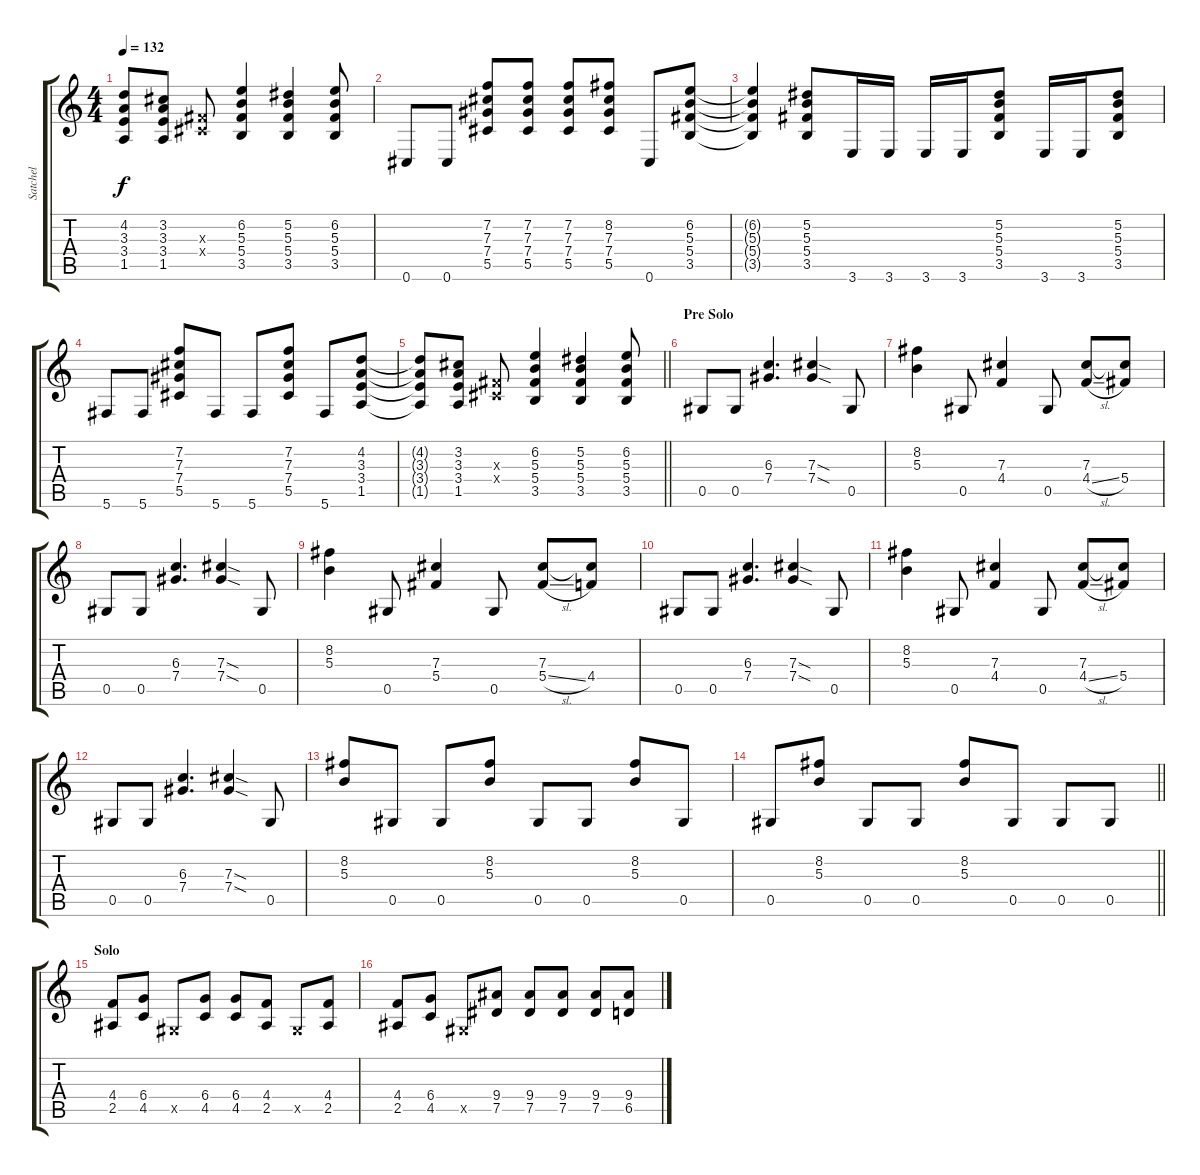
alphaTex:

\track ("Satchel" "Satchel") {instrument distortionguitar}
\staff {score tabs}
\tuning (Eb4 Bb3 Gb3 Db3 Ab2 Db2) {hide}
\ts (4 4)
\tempo 132
\clef g2
\ks c
(4.2{t} 3.3{t} 3.4{t} 1.5{t}).8{dy f} (3.2 3.3 3.4 1.5).8 (0.3{x} 0.4{x}).8 (6.2 5.3 5.4 3.5).4 (5.2 5.3 5.4 3.5).4 (6.2 5.3 5.4 3.5).8 |
0.6.8 0.6.8 (7.2 7.3 7.4 5.5).8 (7.2 7.3 7.4 5.5).8 (7.2 7.3 7.4 5.5).8 (8.2 7.3 7.4 5.5).8 0.6.8 (6.2 5.3 5.4 3.5).8 |
(6.2{t} 5.3{t} 5.4{t} 3.5{t}).4 (5.2 5.3 5.4 3.5).8 3.6.16 3.6.16 3.6.16 3.6.16 (5.2 5.3 5.4 3.5).8 3.6.16 3.6.16 (5.2 5.3 5.4 3.5).8 |
5.6.8 5.6.8 (7.2 7.3 7.4 5.5).8 5.6.8 5.6.8 (7.2 7.3 7.4 5.5).8 5.6.8 (4.2 3.3 3.4 1.5).8 |
\barLineRight lightlight
(4.2{t} 3.3{t} 3.4{t} 1.5{t}).8 (3.2 3.3 3.4 1.5).8 (0.3{x} 0.4{x}).8 (6.2 5.3 5.4 3.5).4 (5.2 5.3 5.4 3.5).4 (6.2 5.3 5.4 3.5).8 |
\section ("" "Pre Solo")
0.5.8 0.5.8 (6.3 7.4).4{d} (7.3{sod} 7.4{sod}).4 0.5.8 |
(8.2 5.3).4 0.5.8 (7.3 4.4).4 0.5.8 (7.3 4.4{sl}).8 (7.3{t} 5.4).8 |
0.5.8 0.5.8 (6.3 7.4).4{d} (7.3{sod} 7.4{sod}).4 0.5.8 |
(8.2 5.3).4 0.5.8 (7.3 5.4).4 0.5.8 (7.3 5.4{sl}).8 (7.3{t} 4.4).8 |
0.5.8 0.5.8 (6.3 7.4).4{d} (7.3{sod} 7.4{sod}).4 0.5.8 |
(8.2 5.3).4 0.5.8 (7.3 4.4).4 0.5.8 (7.3 4.4{sl}).8 (7.3{t} 5.4).8 |
0.5.8 0.5.8 (6.3 7.4).4{d} (7.3{sod} 7.4{sod}).4 0.5.8 |
(8.2 5.3).8 0.5.8 0.5.8 (8.2 5.3).8 0.5.8 0.5.8 (8.2 5.3).8 0.5.8 |
\barLineRight lightlight
0.5.8 (8.2 5.3).8 0.5.8 0.5.8 (8.2 5.3).8 0.5.8 0.5.8 0.5.8 |
\section ("" "Solo")
(4.4 2.5).8 (6.4 4.5).8 0.5{x}.8 (6.4 4.5).8 (6.4 4.5).8 (4.4 2.5).8 0.5{x}.8 (4.4 2.5).8 |
(4.4 2.5).8 (6.4 4.5).8 0.5{x}.8 (9.4 7.5).8 (9.4 7.5).8 (9.4 7.5).8 (9.4 7.5).8 (9.4 6.5).8
